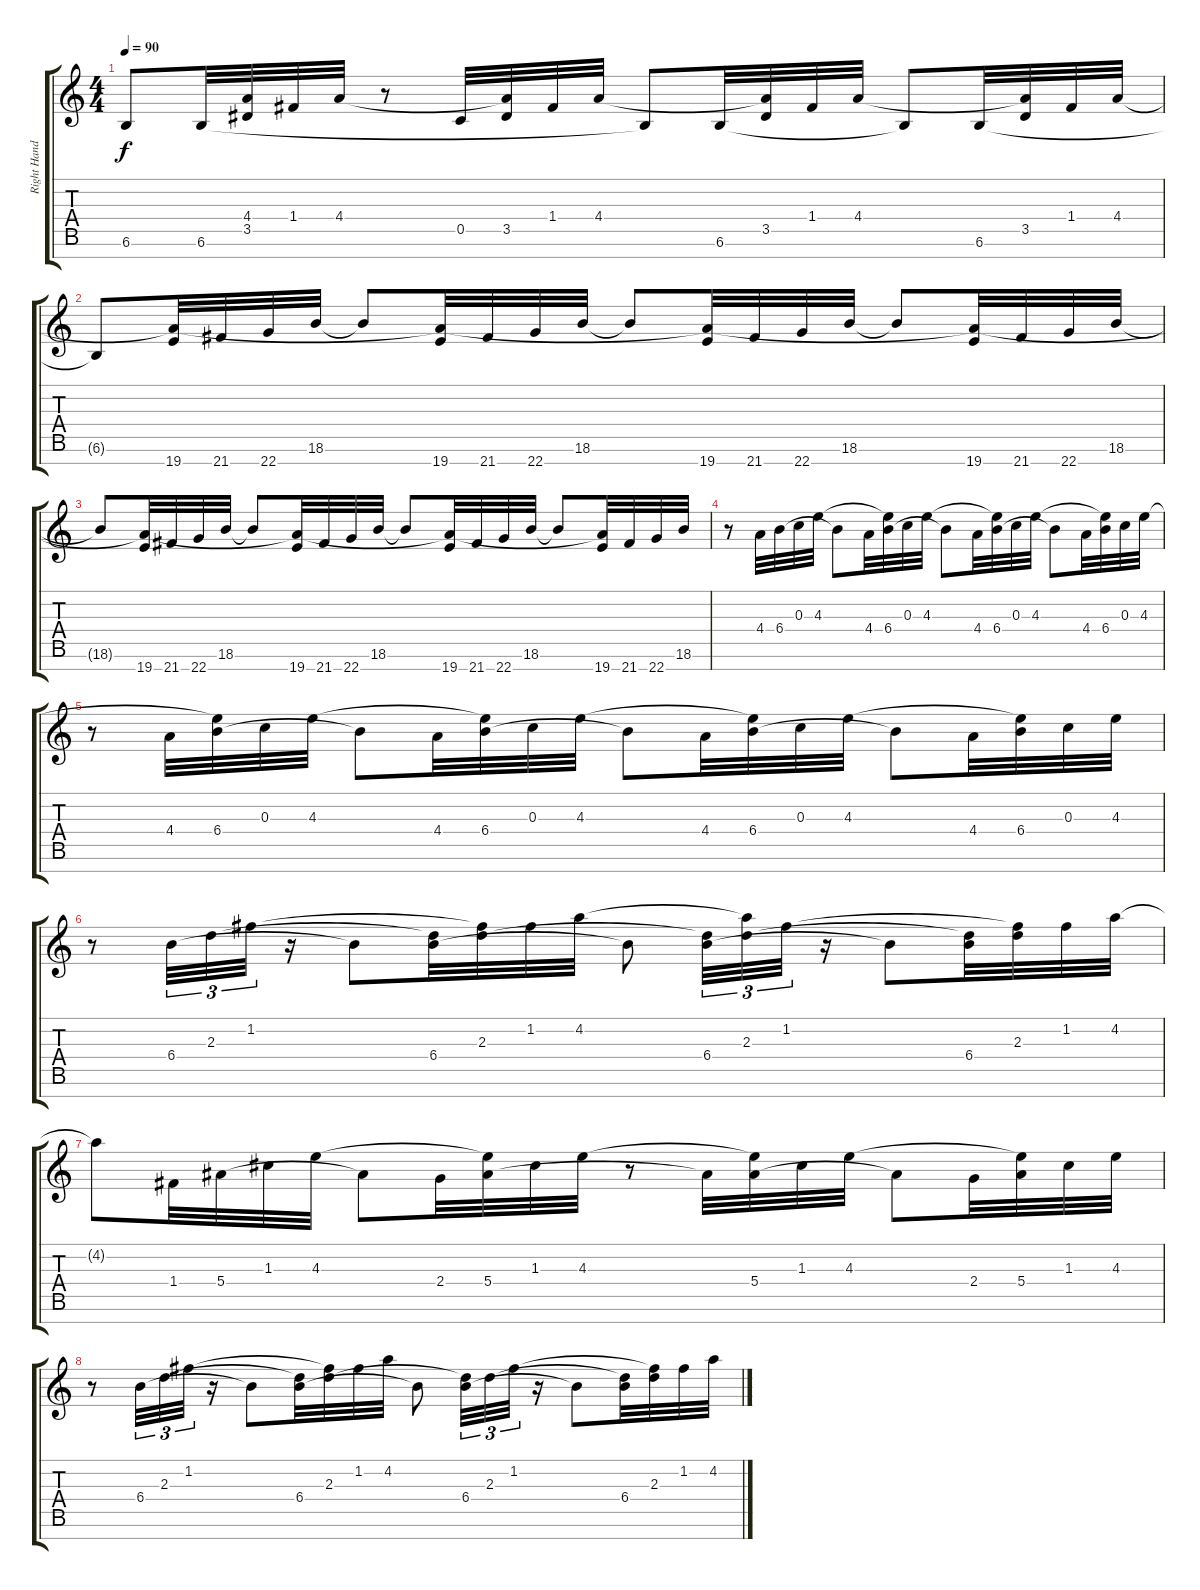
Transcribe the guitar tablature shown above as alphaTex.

\track ("Right Hand" "Right Hand") {instrument acousticgrandpiano}
\staff {score tabs}
\tuning (C6 F5 C5 F4 C4 F3 A2) {hide}
\ts (4 4)
\tempo 90
\clef g2
\ks c
6.6{t}.8{dy f} 6.6.32 (4.4{t} 3.5).32 1.4.32 4.4.32 r.8 0.5.32 (4.4{t} 3.5).32 1.4.32 4.4.32 6.6{t}.8 6.6.32 (4.4{t} 3.5).32 1.4.32 4.4.32 6.6{t}.8 6.6.32 (4.4{t} 3.5).32 1.4.32 4.4.32 |
6.6{t}.8 (4.4{t} 19.7).32 21.7.32 22.7.32 18.6.32 18.6{t}.8 (4.4{t} 19.7).32 21.7.32 22.7.32 18.6.32 18.6{t}.8 (4.4{t} 19.7).32 21.7.32 22.7.32 18.6.32 18.6{t}.8 (4.4{t} 19.7).32 21.7.32 22.7.32 18.6.32 |
18.6{t}.8 (4.4{t} 19.7).32 21.7.32 22.7.32 18.6.32 18.6{t}.8 (4.4{t} 19.7).32 21.7.32 22.7.32 18.6.32 18.6{t}.8 (4.4{t} 19.7).32 21.7.32 22.7.32 18.6.32 18.6{t}.8 (4.4{t} 19.7).32 21.7.32 22.7.32 18.6.32 |
r.8 4.4.32 6.4.32 0.3.32 4.3.32 6.4{t}.8 4.4.32 (4.3{t} 6.4).32 0.3.32 4.3.32 6.4{t}.8 4.4.32 (4.3{t} 6.4).32 0.3.32 4.3.32 6.4{t}.8 4.4.32 (4.3{t} 6.4).32 0.3.32 4.3.32 |
r.8 4.4.32 (4.3{t} 6.4).32 0.3.32 4.3.32 6.4{t}.8 4.4.32 (4.3{t} 6.4).32 0.3.32 4.3.32 6.4{t}.8 4.4.32 (4.3{t} 6.4).32 0.3.32 4.3.32 6.4{t}.8 4.4.32 (4.3{t} 6.4).32 0.3.32 4.3.32 |
r.8 6.4.32{tu (3 2)} 2.3.32{tu (3 2)} 1.2.32{tu (3 2)} r.16 6.4{t}.8 (2.3{t} 6.4).32 (1.2{t} 2.3).32 1.2.32 4.2.32 6.4{t}.8 (2.3{t} 6.4).32{tu (3 2)} (4.2{t} 2.3).32{tu (3 2)} 1.2.32{tu (3 2)} r.16 6.4{t}.8 (2.3{t} 6.4).32 (1.2{t} 2.3).32 1.2.32 4.2.32 |
4.2{t}.8 1.4.32 5.4.32 1.3.32 4.3.32 5.4{t}.8 2.4.32 (4.3{t} 5.4).32 1.3.32 4.3.32 r.8 5.4{t}.32 (4.3{t} 5.4).32 1.3.32 4.3.32 5.4{t}.8 2.4.32 (4.3{t} 5.4).32 1.3.32 4.3.32 |
r.8 6.4.32{tu (3 2)} 2.3.32{tu (3 2)} 1.2.32{tu (3 2)} r.16 6.4{t}.8 (2.3{t} 6.4).32 (1.2{t} 2.3).32 1.2.32 4.2.32 6.4{t}.8 (2.3{t} 6.4).32{tu (3 2)} 2.3.32{tu (3 2)} 1.2.32{tu (3 2)} r.16 6.4{t}.8 (2.3{t} 6.4).32 (1.2{t} 2.3).32 1.2.32 4.2.32
